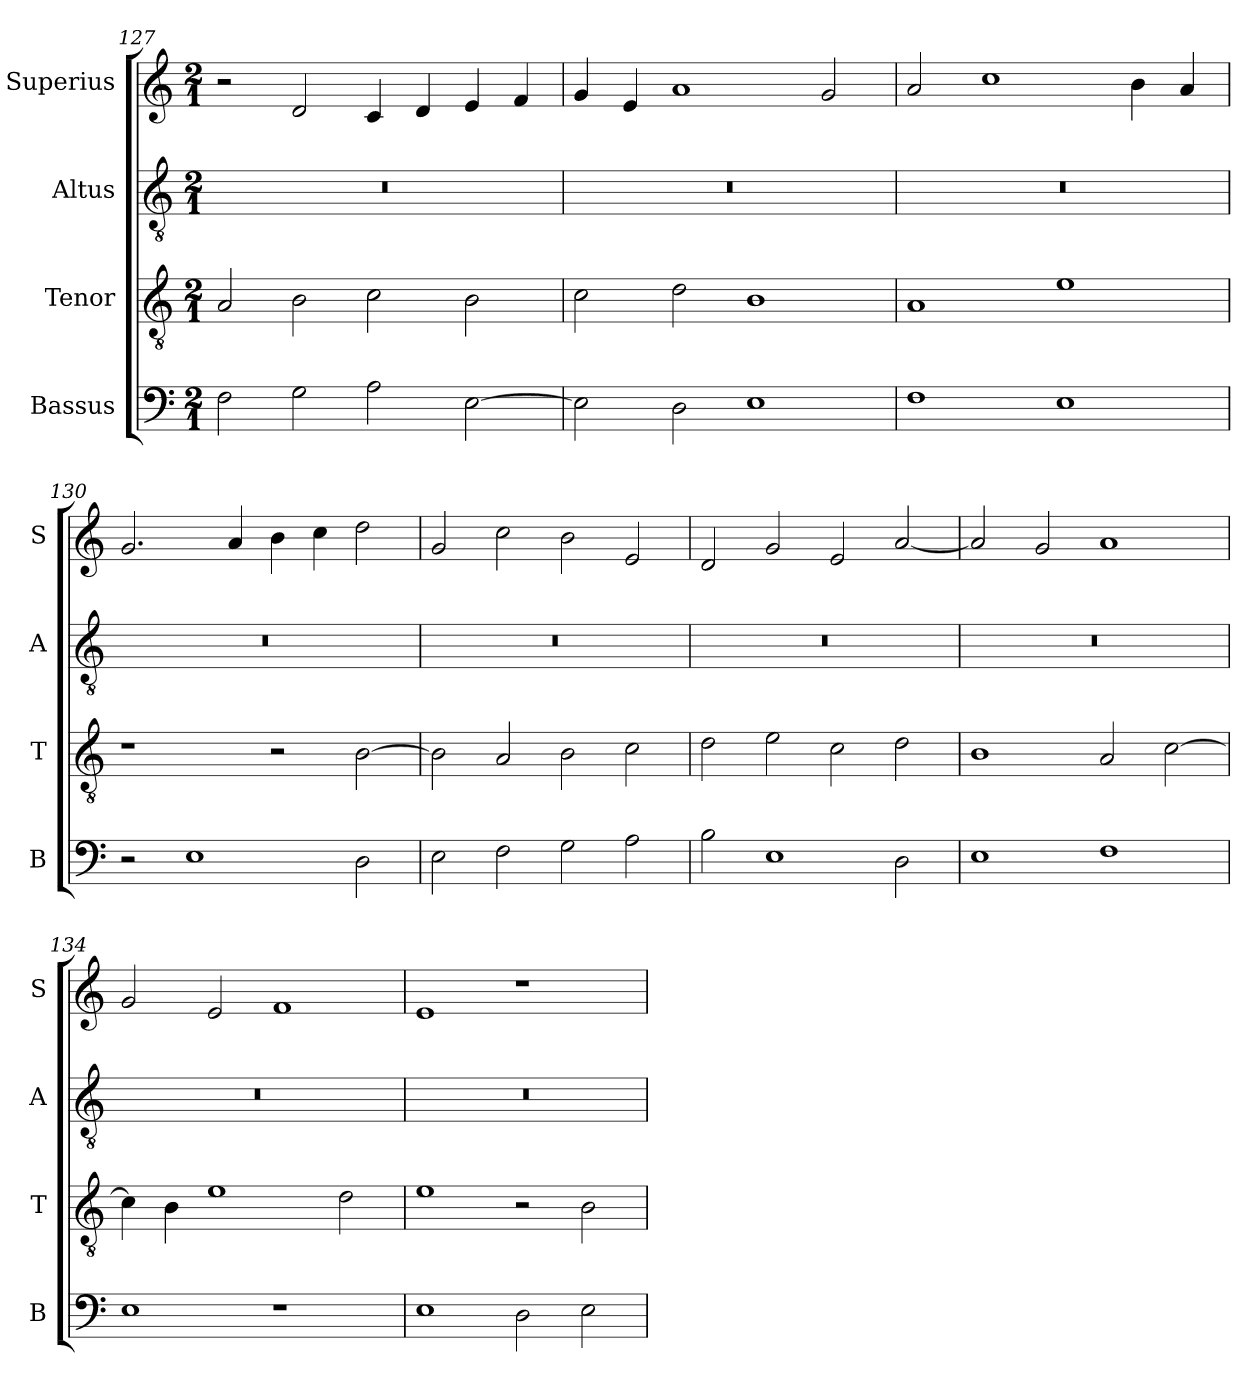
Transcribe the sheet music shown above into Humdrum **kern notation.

**kern	**kern	**kern	**kern
*part4	*part3	*part2	*part1
*staff4	*staff3	*staff2	*staff1
*I"Bassus	*I"Tenor	*I"Altus	*I"Superius
*I'B	*I'T	*I'A	*I'S
*clefF4	*clefGv2	*clefGv2	*clefG2
*k[]	*k[]	*k[]	*k[]
*M2/1	*M2/1	*M2/1	*M2/1
=127	=127	=127	=127
2F\	2A/	0r	2r
2G\	2B\	.	2d/
2A\	2c\	.	4c/
.	.	.	4d/
[2E\	2B\	.	4e/
.	.	.	4f/
=128	=128	=128	=128
2E\]	2c\	0r	4g/
.	.	.	4e/
2D\	2d\	.	1a
1E	1B	.	.
.	.	.	2g/
=129	=129	=129	=129
1F	1A	0r	2a/
.	.	.	1cc
1E	1e	.	.
.	.	.	4b\
.	.	.	4a/
=130	=130	=130	=130
2r	1r	0r	2.g/
1E	.	.	.
.	.	.	4a/
.	2r	.	4b\
.	.	.	4cc\
2D\	[2B\	.	2dd\
=131	=131	=131	=131
2E\	2B\]	0r	2g/
2F\	2A/	.	2cc\
2G\	2B\	.	2b\
2A\	2c\	.	2e/
=132	=132	=132	=132
2B\	2d\	0r	2d/
1E	2e\	.	2g/
.	2c\	.	2e/
2D\	2d\	.	[2a/
=133	=133	=133	=133
1E	1B	0r	2a/]
.	.	.	2g/
1F	2A/	.	1a
.	[2c\	.	.
=134	=134	=134	=134
1E	4c\]	0r	2g/
.	4B\	.	.
.	1e	.	2e/
1r	.	.	1f
.	2d\	.	.
=135	=135	=135	=135
1E	1e	0r	1e
2D\	2r	.	1r
2E\	2B\	.	.
=	=	=	=
*-	*-	*-	*-
